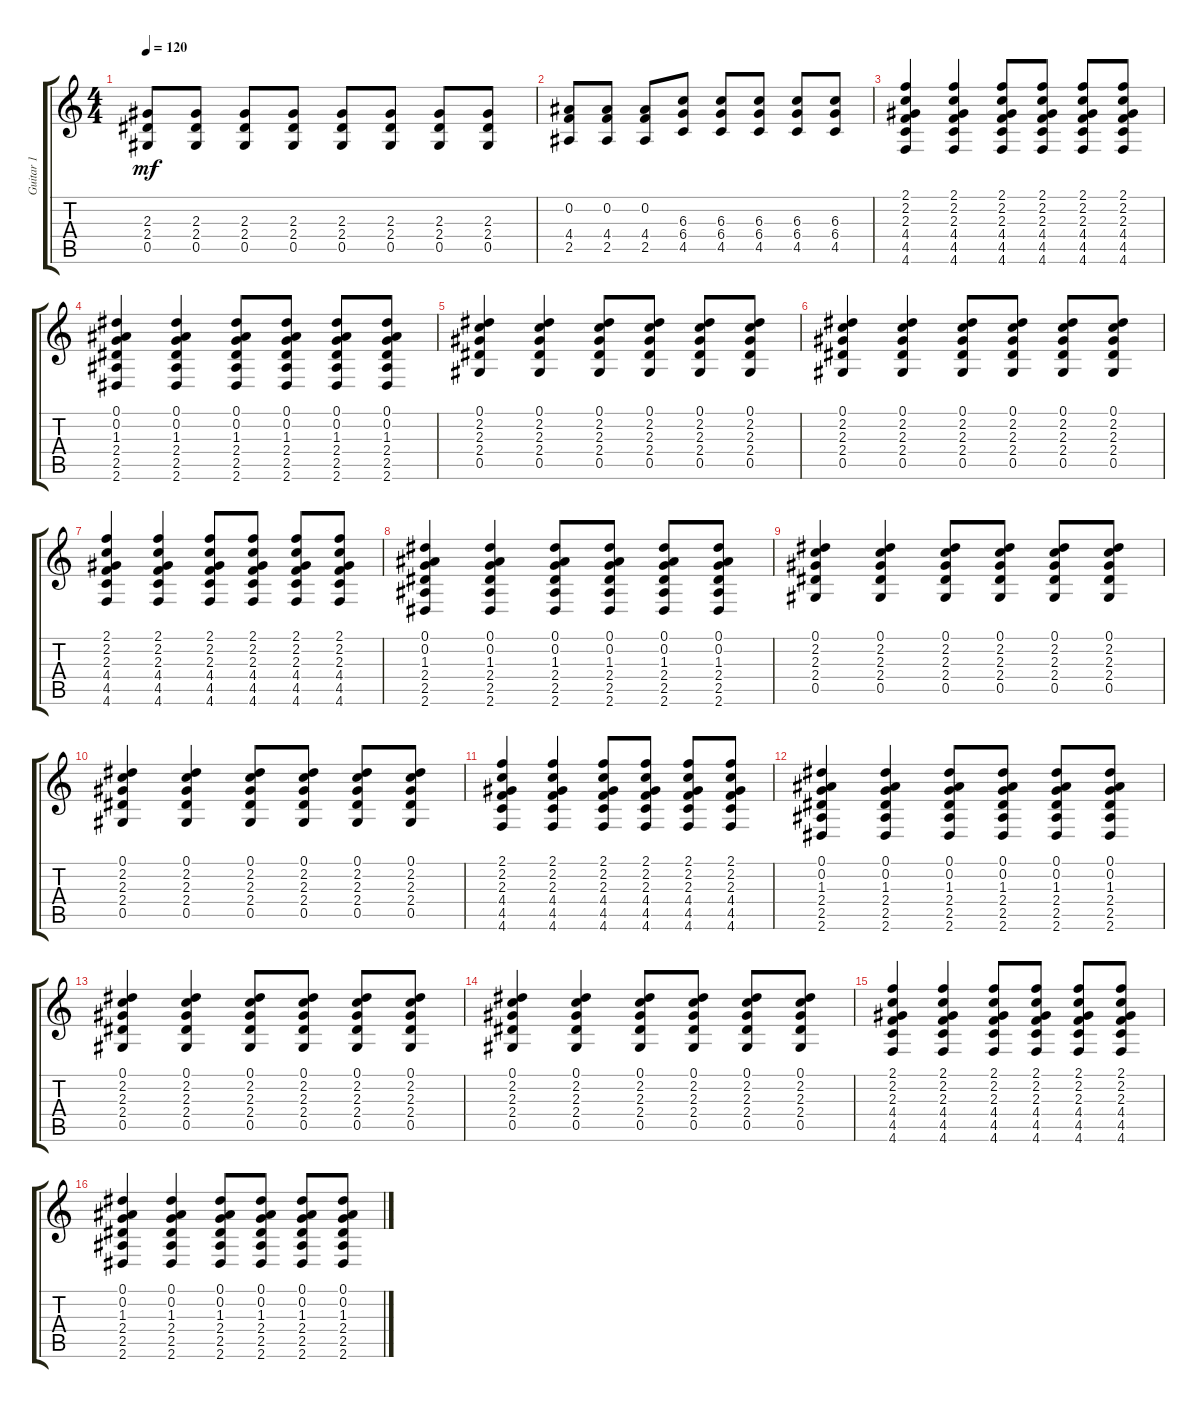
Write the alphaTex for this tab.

\track ("Guitar 1" "Guitar 1") {instrument overdrivenguitar}
\staff {score tabs}
\tuning (Eb4 Bb3 Gb3 Db3 Ab2 Db2) {hide}
\ts (4 4)
\tempo 120
\clef g2
\ks c
(2.3 2.4 0.5).8{dy mf} (2.3 2.4 0.5).8 (2.3 2.4 0.5).8 (2.3 2.4 0.5).8 (2.3 2.4 0.5).8 (2.3 2.4 0.5).8 (2.3 2.4 0.5).8 (2.3 2.4 0.5).8 |
(0.2 4.4 2.5).8 (0.2 4.4 2.5).8 (0.2 4.4 2.5).8 (6.3 6.4 4.5).8 (6.3 6.4 4.5).8 (6.3 6.4 4.5).8 (6.3 6.4 4.5).8 (6.3 6.4 4.5).8 |
(2.1 2.2 2.3 4.4 4.5 4.6).4 (2.1 2.2 2.3 4.4 4.5 4.6).4 (2.1 2.2 2.3 4.4 4.5 4.6).8 (2.1 2.2 2.3 4.4 4.5 4.6).8 (2.1 2.2 2.3 4.4 4.5 4.6).8 (2.1 2.2 2.3 4.4 4.5 4.6).8 |
(0.1 0.2 1.3 2.4 2.5 2.6).4 (0.1 0.2 1.3 2.4 2.5 2.6).4 (0.1 0.2 1.3 2.4 2.5 2.6).8 (0.1 0.2 1.3 2.4 2.5 2.6).8 (0.1 0.2 1.3 2.4 2.5 2.6).8 (0.1 0.2 1.3 2.4 2.5 2.6).8 |
(0.1 2.2 2.3 2.4 0.5).4 (0.1 2.2 2.3 2.4 0.5).4 (0.1 2.2 2.3 2.4 0.5).8 (0.1 2.2 2.3 2.4 0.5).8 (0.1 2.2 2.3 2.4 0.5).8 (0.1 2.2 2.3 2.4 0.5).8 |
(0.1 2.2 2.3 2.4 0.5).4 (0.1 2.2 2.3 2.4 0.5).4 (0.1 2.2 2.3 2.4 0.5).8 (0.1 2.2 2.3 2.4 0.5).8 (0.1 2.2 2.3 2.4 0.5).8 (0.1 2.2 2.3 2.4 0.5).8 |
(2.1 2.2 2.3 4.4 4.5 4.6).4 (2.1 2.2 2.3 4.4 4.5 4.6).4 (2.1 2.2 2.3 4.4 4.5 4.6).8 (2.1 2.2 2.3 4.4 4.5 4.6).8 (2.1 2.2 2.3 4.4 4.5 4.6).8 (2.1 2.2 2.3 4.4 4.5 4.6).8 |
(0.1 0.2 1.3 2.4 2.5 2.6).4 (0.1 0.2 1.3 2.4 2.5 2.6).4 (0.1 0.2 1.3 2.4 2.5 2.6).8 (0.1 0.2 1.3 2.4 2.5 2.6).8 (0.1 0.2 1.3 2.4 2.5 2.6).8 (0.1 0.2 1.3 2.4 2.5 2.6).8 |
(0.1 2.2 2.3 2.4 0.5).4 (0.1 2.2 2.3 2.4 0.5).4 (0.1 2.2 2.3 2.4 0.5).8 (0.1 2.2 2.3 2.4 0.5).8 (0.1 2.2 2.3 2.4 0.5).8 (0.1 2.2 2.3 2.4 0.5).8 |
(0.1 2.2 2.3 2.4 0.5).4 (0.1 2.2 2.3 2.4 0.5).4 (0.1 2.2 2.3 2.4 0.5).8 (0.1 2.2 2.3 2.4 0.5).8 (0.1 2.2 2.3 2.4 0.5).8 (0.1 2.2 2.3 2.4 0.5).8 |
(2.1 2.2 2.3 4.4 4.5 4.6).4 (2.1 2.2 2.3 4.4 4.5 4.6).4 (2.1 2.2 2.3 4.4 4.5 4.6).8 (2.1 2.2 2.3 4.4 4.5 4.6).8 (2.1 2.2 2.3 4.4 4.5 4.6).8 (2.1 2.2 2.3 4.4 4.5 4.6).8 |
(0.1 0.2 1.3 2.4 2.5 2.6).4 (0.1 0.2 1.3 2.4 2.5 2.6).4 (0.1 0.2 1.3 2.4 2.5 2.6).8 (0.1 0.2 1.3 2.4 2.5 2.6).8 (0.1 0.2 1.3 2.4 2.5 2.6).8 (0.1 0.2 1.3 2.4 2.5 2.6).8 |
(0.1 2.2 2.3 2.4 0.5).4 (0.1 2.2 2.3 2.4 0.5).4 (0.1 2.2 2.3 2.4 0.5).8 (0.1 2.2 2.3 2.4 0.5).8 (0.1 2.2 2.3 2.4 0.5).8 (0.1 2.2 2.3 2.4 0.5).8 |
(0.1 2.2 2.3 2.4 0.5).4 (0.1 2.2 2.3 2.4 0.5).4 (0.1 2.2 2.3 2.4 0.5).8 (0.1 2.2 2.3 2.4 0.5).8 (0.1 2.2 2.3 2.4 0.5).8 (0.1 2.2 2.3 2.4 0.5).8 |
(2.1 2.2 2.3 4.4 4.5 4.6).4 (2.1 2.2 2.3 4.4 4.5 4.6).4 (2.1 2.2 2.3 4.4 4.5 4.6).8 (2.1 2.2 2.3 4.4 4.5 4.6).8 (2.1 2.2 2.3 4.4 4.5 4.6).8 (2.1 2.2 2.3 4.4 4.5 4.6).8 |
(0.1 0.2 1.3 2.4 2.5 2.6).4 (0.1 0.2 1.3 2.4 2.5 2.6).4 (0.1 0.2 1.3 2.4 2.5 2.6).8 (0.1 0.2 1.3 2.4 2.5 2.6).8 (0.1 0.2 1.3 2.4 2.5 2.6).8 (0.1 0.2 1.3 2.4 2.5 2.6).8
